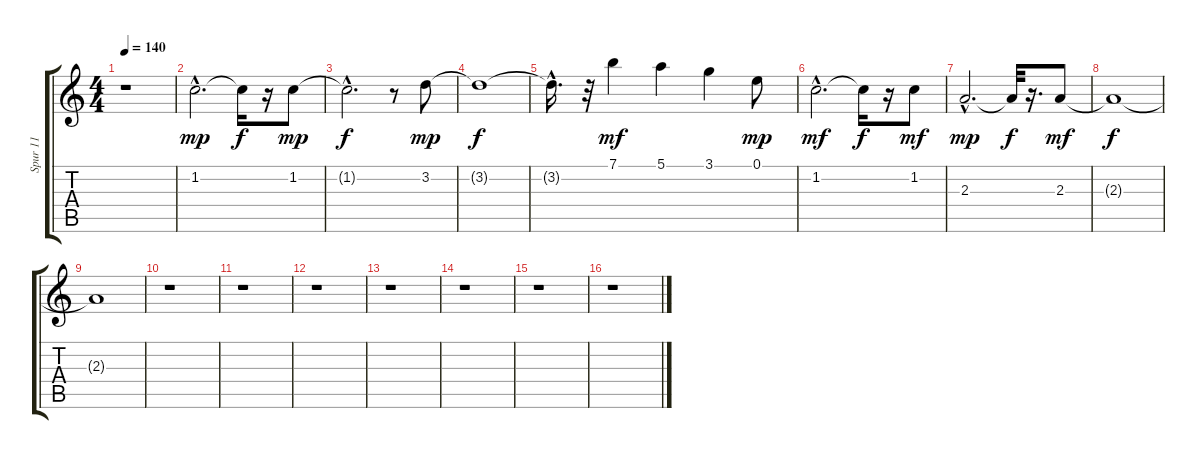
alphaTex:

\track ("Spur 11" "Spur 11") {instrument synthbass2}
\staff {score tabs}
\tuning (E4 B3 G3 D3 A2 E2) {hide}
\ts (4 4)
\tempo 140
\clef g2
\ks c
r.1{dy mp instrument synthbass2} |
1.2{hac}.2{d} 1.2{t}.16{dy f} r.16 1.2.8{dy mp} |
1.2{hac t}.2{d dy f} r.8 3.2.8{dy mp} |
3.2{t}.1{dy f} |
3.2{hac t}.16{d} r.32 7.1.4{dy mf} 5.1.4 3.1.4 0.1.8{dy mp} |
1.2{hac}.2{d dy mf} 1.2{t}.16{dy f} r.16 1.2.8{dy mf} |
2.3{hac}.2{d dy mp} 2.3{t}.32{dy f} r.16{d} 2.3.8{dy mf} |
2.3{t}.1{dy f} |
2.3{t}.1 |
r.1 |
r.1 |
r.1 |
r.1 |
r.1 |
r.1 |
r.1
